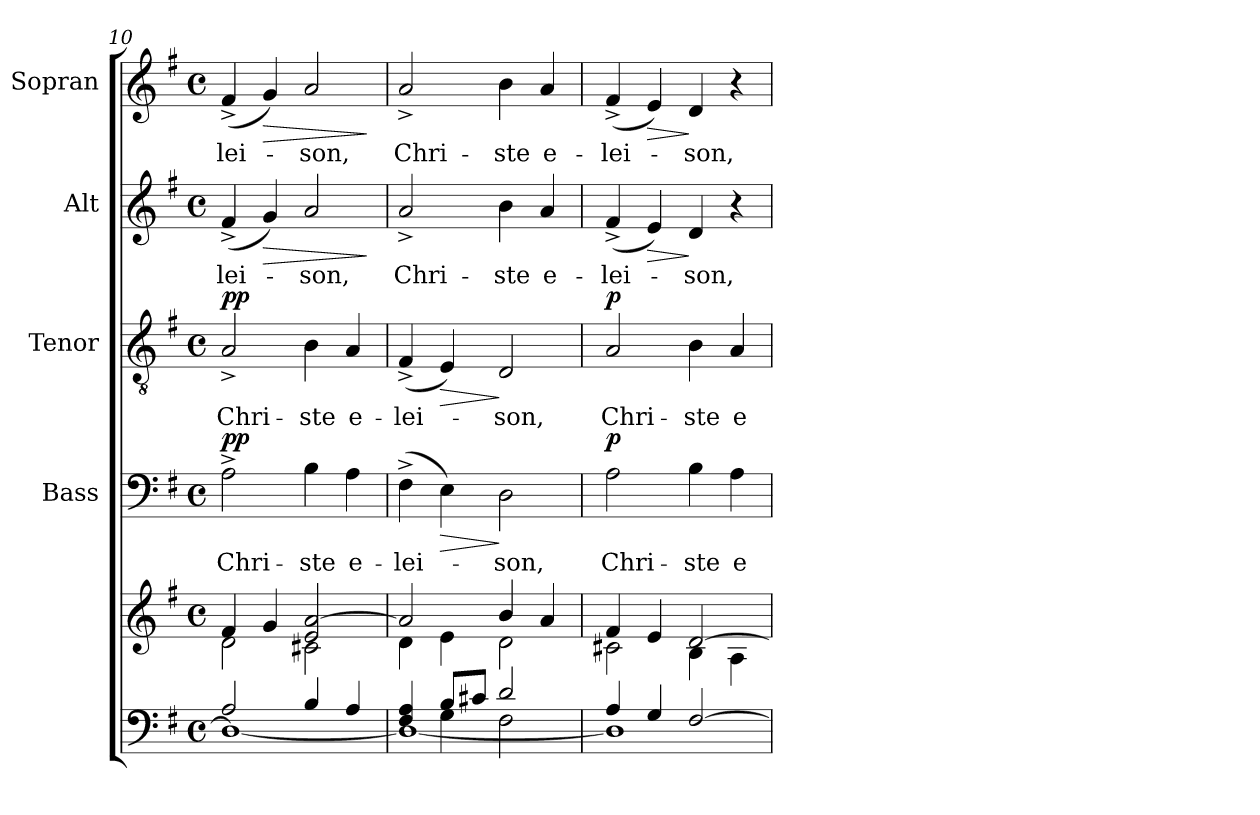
**kern	**kern	**kern	**text	**dynam	**kern	**text	**dynam	**kern	**text	**dynam	**kern	**text	**dynam
*part5	*part5	*part4	*part4	*part4	*part3	*part3	*part3	*part2	*part2	*part2	*part1	*part1	*part1
*staff6	*staff5	*staff4	*staff4	*staff4	*staff3	*staff3	*staff3	*staff2	*staff2	*staff2	*staff1	*staff1	*staff1
*	*	*I"Bass	*	*	*I"Tenor	*	*	*I"Alt	*	*	*I"Sopran	*	*
*	*	*I'B.	*	*	*I'T.	*	*	*I'A.	*	*	*I'S.	*	*
*clefF4	*clefG2	*clefF4	*	*	*clefGv2	*	*	*clefG2	*	*	*clefG2	*	*
*k[f#]	*k[f#]	*k[f#]	*	*	*k[f#]	*	*	*k[f#]	*	*	*k[f#]	*	*
*G:	*G:	*G:	*	*	*G:	*	*	*G:	*	*	*G:	*	*
*M4/4	*M4/4	*M4/4	*	*	*M4/4	*	*	*M4/4	*	*	*M4/4	*	*
*met(c)	*met(c)	*met(c)	*	*	*met(c)	*	*	*met(c)	*	*	*met(c)	*	*
=10	=10	=10	=10	=10	=10	=10	=10	=10	=10	=10	=10	=10	=10
*^	*^	*	*	*	*	*	*	*	*	*	*	*	*
!	!	!	!	!	!LO:LY:b	!LO:DY:a	!	!LO:LY:b	!LO:DY:a	!	!LO:LY:b	!	!	!LO:LY:b	!
2A/	1D_	4f#/	2d\	2A^>\	Chri-	pp	2A^>/	Chri-	pp	(<4f#^>/	-lei-	.	(<4f#^>/	-lei-	.
!	!	!	!	!	!	!	!	!	!	!	!	!LO:HP:b	!	!	!LO:HP:b
.	.	4g/	.	.	.	.	.	.	.	4g/)	.	>	4g/)	.	>
!	!	!	!	!	!LO:LY:b	!	!	!LO:LY:b	!	!	!LO:LY:b	!	!	!LO:LY:b	!
4B/	.	2e/ [>2a/	2c#X\	4B\	-ste	.	4B\	-ste	.	2a/	-son,	.	2a/	-son,	.
!	!	!	!	!	!LO:LY:b	!	!	!LO:LY:b	!	!	!	!	!	!	!
4A/	.	.	.	4A\	e-	.	4A/	e-	.	.	.	.	.	.	.
*v	*v	*	*	*	*	*	*	*	*	*	*	*	*	*	*
*	*v	*v	*	*	*	*	*	*	*	*	*	*	*	*
.	.	.	.	.	.	.	.	.	.	]	.	.	]
=11	=11	=11	=11	=11	=11	=11	=11	=11	=11	=11	=11	=11	=11
*^	*^	*	*	*	*	*	*	*	*	*	*	*	*
*	*^	*	*	*	*	*	*	*	*	*	*	*	*	*	*
!	!	!	!	!	!	!LO:LY:b	!	!	!LO:LY:b	!	!	!LO:LY:b	!	!	!LO:LY:b	!
4F#/ 4A/	1D_	4ryy	2a/]	4d\	(>4F#^>\	-lei-	.	(<4F#^>/	-lei-	.	2a^>/	Chri-	.	2a^>/	Chri-	.
!	!	!	!	!	!	!	!LO:HP:b	!	!	!LO:HP:b	!	!	!	!	!	!
8B/L	.	4G\	.	4e\	4E\)	.	>	4E/)	.	>	.	.	.	.	.	.
8c#X/J	.	.	.	.	.	.	.	.	.	.	.	.	.	.	.	.
!	!	!	!	!	!	!LO:LY:b	!	!	!LO:LY:b	!	!	!LO:LY:b	!	!	!LO:LY:b	!
2d/	.	2F#\	4b/	2d\	2D\	-son,	]	2D/	-son,	]	4b\	-ste	.	4b\	-ste	.
!	!	!	!	!	!	!	!	!	!	!	!	!LO:LY:b	!	!	!LO:LY:b	!
.	.	.	4a/	.	.	.	.	.	.	.	4a/	e-	.	4a/	e-	.
*	*v	*v	*	*	*	*	*	*	*	*	*	*	*	*	*	*
=12	=12	=12	=12	=12	=12	=12	=12	=12	=12	=12	=12	=12	=12	=12	=12
!	!	!	!	!	!LO:LY:b	!LO:DY:a	!	!LO:LY:b	!LO:DY:a	!	!LO:LY:b	!	!	!LO:LY:b	!
4A/	1D]	4f#/	2c#X\	2A\	Chri-	p	2A/	Chri-	p	(<4f#^>/	-lei-	.	(<4f#^>/	-lei-	.
!	!	!	!	!	!	!	!	!	!	!	!	!LO:HP:b	!	!	!LO:HP:b
4G/	.	4e/	.	.	.	.	.	.	.	4e/)	.	>	4e/)	.	>
!	!	!	!	!	!LO:LY:b	!	!	!LO:LY:b	!	!	!LO:LY:b	!	!	!LO:LY:b	!
[>2F#/	.	[>2d/	4B\	4B\	-ste	.	4B\	-ste	.	4d/	-son,	]	4d/	-son,	]
!	!	!	!	!	!LO:LY:b	!	!	!LO:LY:b	!	!	!	!	!	!	!
.	.	.	4A\	4A\	e-	.	4A/	e-	.	4r	.	.	4r	.	.
*v	*v	*	*	*	*	*	*	*	*	*	*	*	*	*	*
*	*v	*v	*	*	*	*	*	*	*	*	*	*	*	*
=	=	=	=	=	=	=	=	=	=	=	=	=	=
*-	*-	*-	*-	*-	*-	*-	*-	*-	*-	*-	*-	*-	*-
